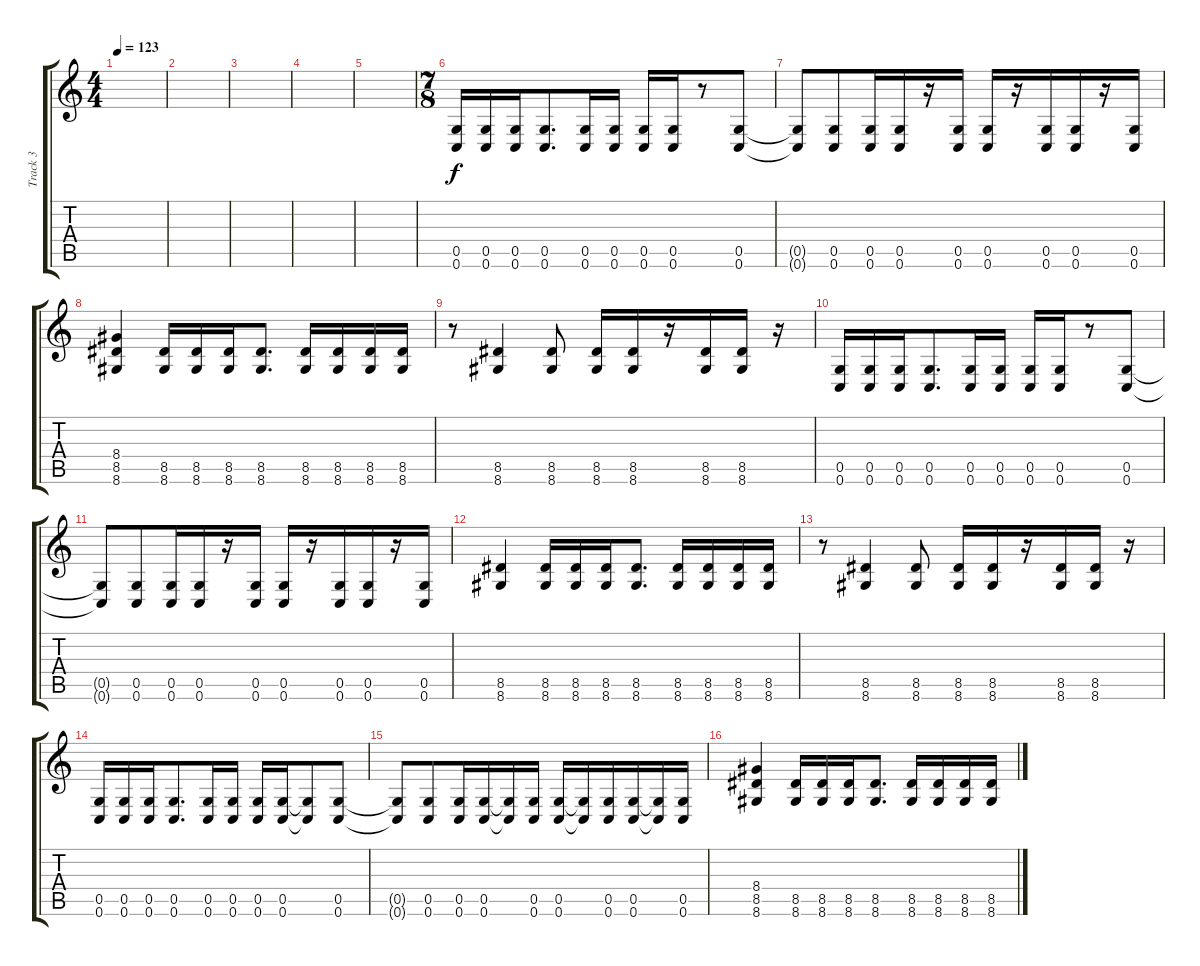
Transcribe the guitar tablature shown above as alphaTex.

\track ("Track 3" "Track 3") {instrument distortionguitar}
\staff {score tabs}
\tuning (D4 A3 F3 C3 G2 C2) {hide}
\ts (4 4)
\tempo 123
\clef g2
\ks c
|
|
|
|
|
\ts (7 8)
(0.5 0.6).16 (0.5 0.6).16 (0.5 0.6).16 (0.5 0.6).8{d} (0.5 0.6).16 (0.5 0.6).16 (0.5 0.6).16 (0.5 0.6).16 r.8 (0.5 0.6).8 |
(0.5{t} 0.6{t}).8 (0.5 0.6).8 (0.5 0.6).16 (0.5 0.6).16 r.16 (0.5 0.6).16 (0.5 0.6).16 r.16 (0.5 0.6).16 (0.5 0.6).16 r.16 (0.5 0.6).16 |
(8.4 8.5 8.6).4 (8.5 8.6).16 (8.5 8.6).16 (8.5 8.6).16 (8.5 8.6).8{d} (8.5 8.6).16 (8.5 8.6).16 (8.5 8.6).16 (8.5 8.6).16 |
r.8 (8.5 8.6).4 (8.5 8.6).8 (8.5 8.6).16 (8.5 8.6).16 r.16 (8.5 8.6).16 (8.5 8.6).16 r.16 |
(0.5 0.6).16 (0.5 0.6).16 (0.5 0.6).16 (0.5 0.6).8{d} (0.5 0.6).16 (0.5 0.6).16 (0.5 0.6).16 (0.5 0.6).16 r.8 (0.5 0.6).8 |
(0.5{t} 0.6{t}).8 (0.5 0.6).8 (0.5 0.6).16 (0.5 0.6).16 r.16 (0.5 0.6).16 (0.5 0.6).16 r.16 (0.5 0.6).16 (0.5 0.6).16 r.16 (0.5 0.6).16 |
(8.5 8.6).4 (8.5 8.6).16 (8.5 8.6).16 (8.5 8.6).16 (8.5 8.6).8{d} (8.5 8.6).16 (8.5 8.6).16 (8.5 8.6).16 (8.5 8.6).16 |
r.8 (8.5 8.6).4 (8.5 8.6).8 (8.5 8.6).16 (8.5 8.6).16 r.16 (8.5 8.6).16 (8.5 8.6).16 r.16 |
(0.5 0.6).16 (0.5 0.6).16 (0.5 0.6).16 (0.5 0.6).8{d} (0.5 0.6).16 (0.5 0.6).16 (0.5 0.6).16 (0.5 0.6).16 (0.5{t} 0.6{t}).8 (0.5 0.6).8 |
(0.5{t} 0.6{t}).8 (0.5 0.6).8 (0.5 0.6).16 (0.5 0.6).16 (0.5{t} 0.6{t}).16 (0.5 0.6).16 (0.5 0.6).16 (0.5{t} 0.6{t}).16 (0.5 0.6).16 (0.5 0.6).16 (0.5{t} 0.6{t}).16 (0.5 0.6).16 |
(8.4 8.5 8.6).4 (8.5 8.6).16 (8.5 8.6).16 (8.5 8.6).16 (8.5 8.6).8{d} (8.5 8.6).16 (8.5 8.6).16 (8.5 8.6).16 (8.5 8.6).16
